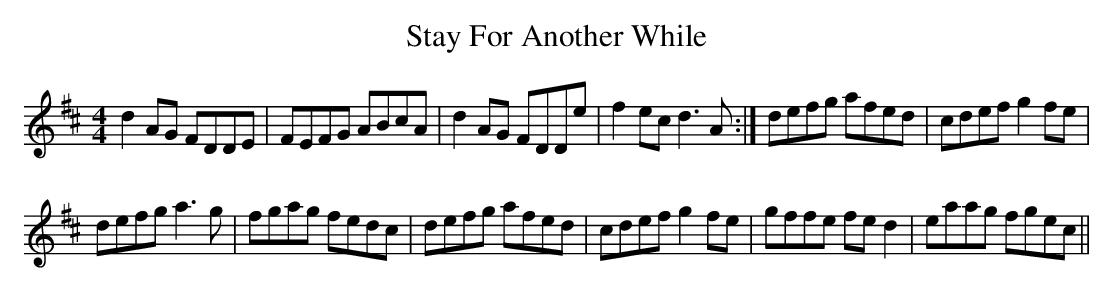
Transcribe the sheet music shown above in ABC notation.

X:1
T:Stay For Another While
M:4/4
L:1/8
K:D
d2AG FDDE | FEFG ABcA | d2AG FDDe | f2ec d3A :| defg afed | cdef g2fe |
defg a3g  | fgag fedc | defg afed | cdef g2fe | gffe fed2 | eaag fgec ||
